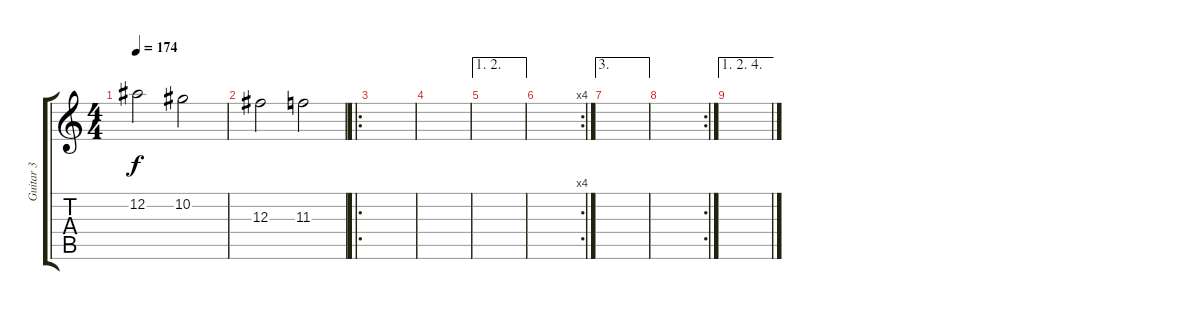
\track ("Guitar 3" "Guitar 3") {instrument distortionguitar}
\staff {score tabs}
\tuning (Eb4 Bb3 Gb3 Db3 Ab2 Eb2) {hide}
\ts (4 4)
\tempo 174
\clef g2
\ks c
12.2.2{dy f} 10.2.2 |
12.3.2 11.3.2 |
\ro
|
|
\ae (1 2)
|
\rc 4
|
\ae 3
|
\rc 2
|
\ae (1 2 4)
